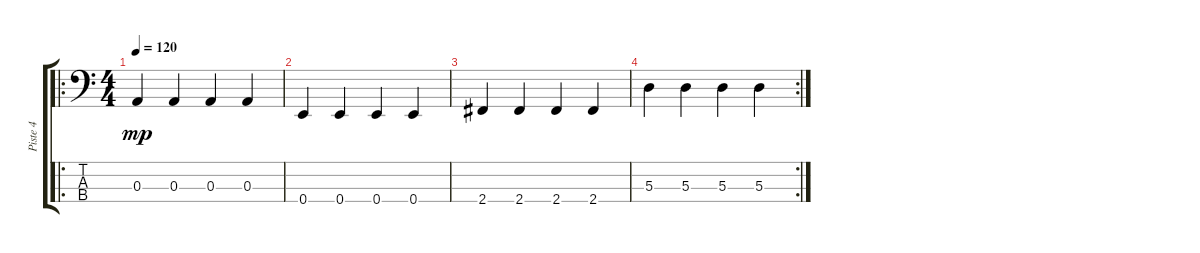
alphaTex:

\track ("Piste 4" "Piste 4") {instrument electricbassfinger}
\staff {score tabs}
\tuning (G2 D2 A1 E1) {hide}
\ro
\ts (4 4)
\tempo 120
\clef f4
\ks c
0.3.4{dy mp} 0.3.4 0.3.4 0.3.4 |
0.4.4 0.4.4 0.4.4 0.4.4 |
2.4.4 2.4.4 2.4.4 2.4.4 |
\rc 2
5.3.4 5.3.4 5.3.4 5.3.4
